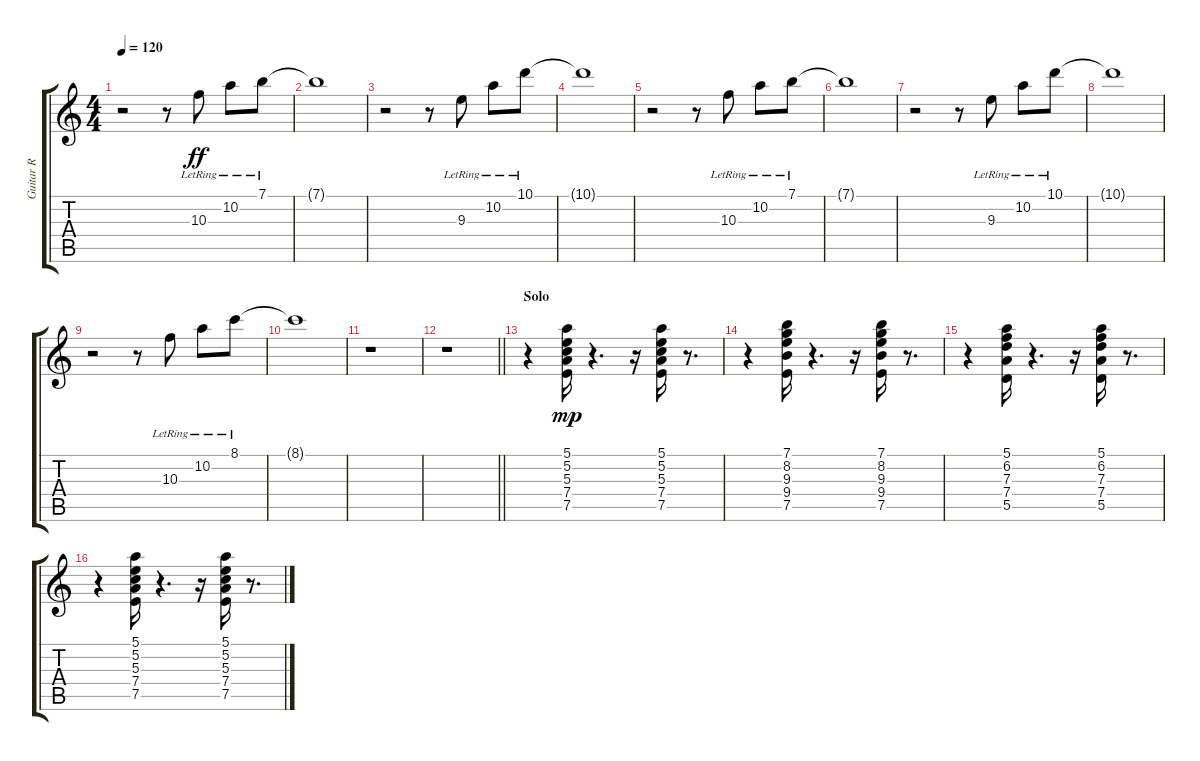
\track ("Guitar R" "Guitar R") {instrument electricguitarmuted}
\staff {score tabs}
\tuning (E4 B3 G3 D3 A2 E2) {hide}
\ts (4 4)
\tempo 120
\clef g2
\ks c
r.2{dy ff} r.8 10.3{lr}.8 10.2{lr}.8 7.1{lr}.8 |
7.1{t}.1 |
r.2 r.8 9.3{lr}.8 10.2{lr}.8 10.1{lr}.8 |
10.1{t}.1 |
r.2 r.8 10.3{lr}.8 10.2{lr}.8 7.1{lr}.8 |
7.1{t}.1 |
r.2 r.8 9.3{lr}.8 10.2{lr}.8 10.1{lr}.8 |
10.1{t}.1 |
r.2 r.8 10.3{lr}.8 10.2{lr}.8 8.1{lr}.8 |
8.1{t}.1 |
r.1 |
\barLineRight lightlight
r.1 |
\section ("" "Solo")
r.4 (5.1 5.2 5.3 7.4 7.5).16{dy mp} r.4{d} r.16 (5.1 5.2 5.3 7.4 7.5).16 r.8{d} |
r.4 (7.1 8.2 9.3 9.4 7.5).16 r.4{d} r.16 (7.1 8.2 9.3 9.4 7.5).16 r.8{d} |
r.4 (5.1 6.2 7.3 7.4 5.5).16 r.4{d} r.16 (5.1 6.2 7.3 7.4 5.5).16 r.8{d} |
r.4 (5.1 5.2 5.3 7.4 7.5).16 r.4{d} r.16 (5.1 5.2 5.3 7.4 7.5).16 r.8{d}
